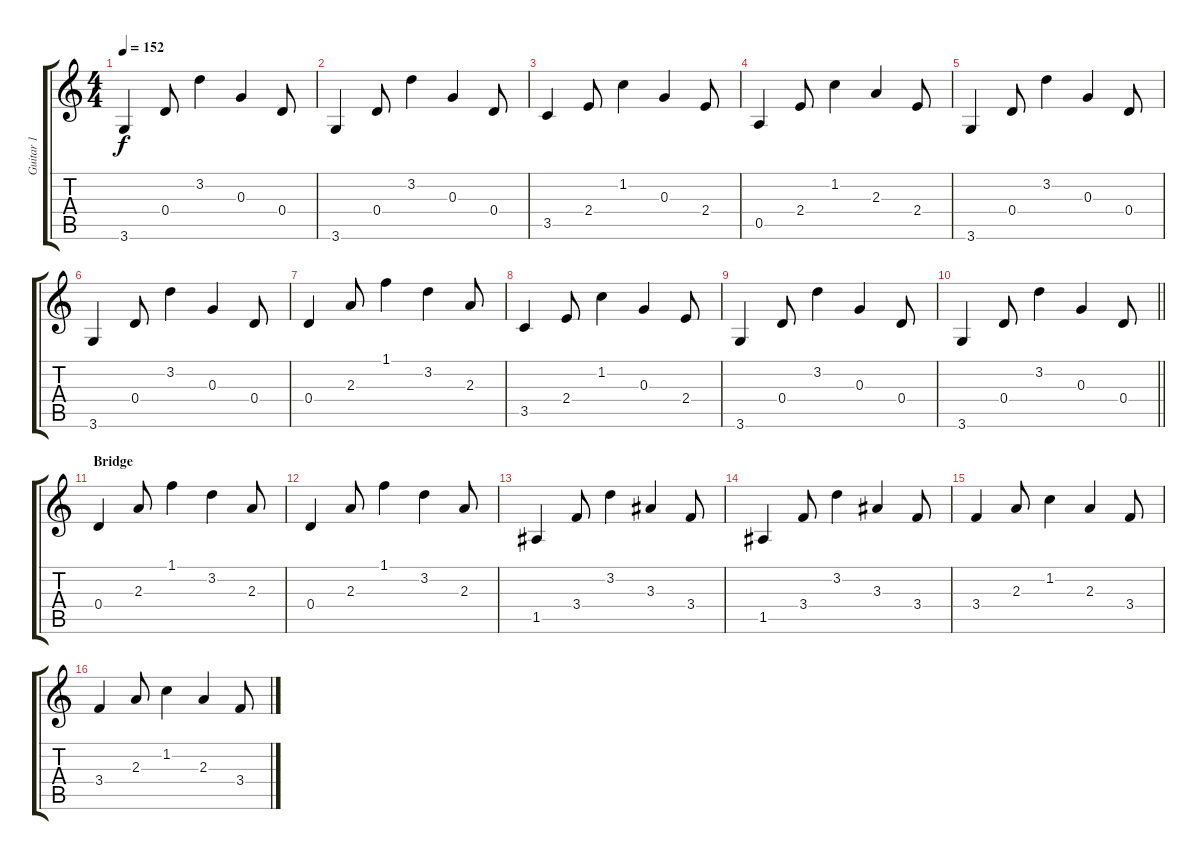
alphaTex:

\track ("Guitar 1" "Guitar 1") {instrument acousticguitarsteel}
\staff {score tabs}
\tuning (E4 B3 G3 D3 A2 E2) {hide}
\ts (4 4)
\tempo 152
\clef g2
\ks c
3.6.4{dy f} 0.4.8 3.2.4 0.3.4 0.4.8 |
3.6.4 0.4.8 3.2.4 0.3.4 0.4.8 |
3.5.4 2.4.8 1.2.4 0.3.4 2.4.8 |
0.5.4 2.4.8 1.2.4 2.3.4 2.4.8 |
3.6.4 0.4.8 3.2.4 0.3.4 0.4.8 |
3.6.4 0.4.8 3.2.4 0.3.4 0.4.8 |
0.4.4 2.3.8 1.1.4 3.2.4 2.3.8 |
3.5.4 2.4.8 1.2.4 0.3.4 2.4.8 |
3.6.4 0.4.8 3.2.4 0.3.4 0.4.8 |
\barLineRight lightlight
3.6.4 0.4.8 3.2.4 0.3.4 0.4.8 |
\section ("" "Bridge")
0.4.4 2.3.8 1.1.4 3.2.4 2.3.8 |
0.4.4 2.3.8 1.1.4 3.2.4 2.3.8 |
1.5.4 3.4.8 3.2.4 3.3.4 3.4.8 |
1.5.4 3.4.8 3.2.4 3.3.4 3.4.8 |
3.4.4 2.3.8 1.2.4 2.3.4 3.4.8 |
3.4.4 2.3.8 1.2.4 2.3.4 3.4.8
